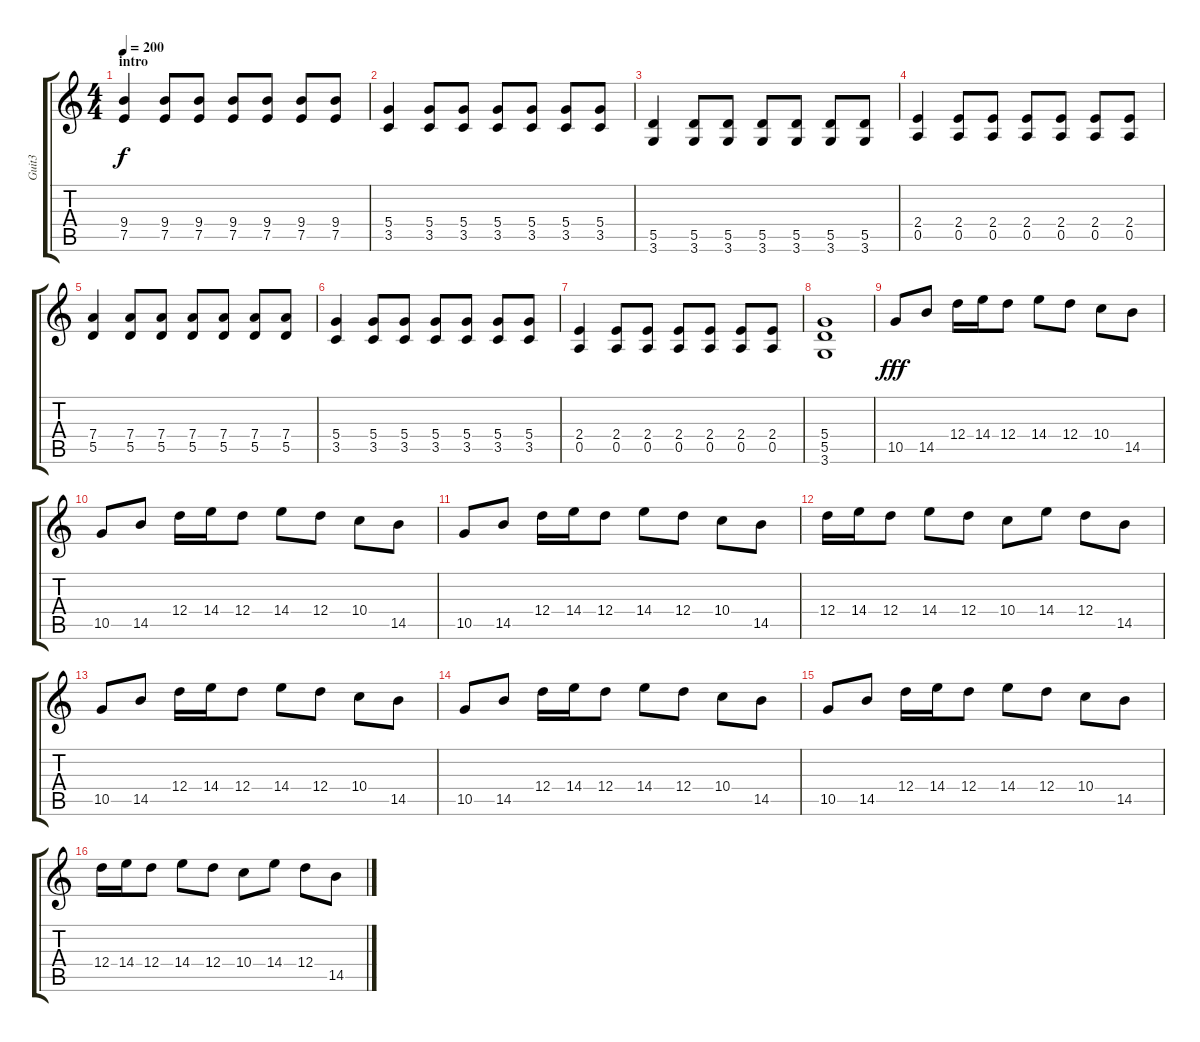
\track ("Guit3" "Guit3") {instrument overdrivenguitar}
\staff {score tabs}
\tuning (E4 B3 G3 D3 A2 E2) {hide}
\ts (4 4)
\section ("" "intro")
\tempo 200
\clef g2
\ks c
(9.4 7.5).4{dy f instrument overdrivenguitar} (9.4 7.5).8 (9.4 7.5).8 (9.4 7.5).8 (9.4 7.5).8 (9.4 7.5).8 (9.4 7.5).8 |
(5.4 3.5).4 (5.4 3.5).8 (5.4 3.5).8 (5.4 3.5).8 (5.4 3.5).8 (5.4 3.5).8 (5.4 3.5).8 |
(5.5 3.6).4 (5.5 3.6).8 (5.5 3.6).8 (5.5 3.6).8 (5.5 3.6).8 (5.5 3.6).8 (5.5 3.6).8 |
(2.4 0.5).4 (2.4 0.5).8 (2.4 0.5).8 (2.4 0.5).8 (2.4 0.5).8 (2.4 0.5).8 (2.4 0.5).8 |
(7.4 5.5).4 (7.4 5.5).8 (7.4 5.5).8 (7.4 5.5).8 (7.4 5.5).8 (7.4 5.5).8 (7.4 5.5).8 |
(5.4 3.5).4 (5.4 3.5).8 (5.4 3.5).8 (5.4 3.5).8 (5.4 3.5).8 (5.4 3.5).8 (5.4 3.5).8 |
(2.4 0.5).4 (2.4 0.5).8 (2.4 0.5).8 (2.4 0.5).8 (2.4 0.5).8 (2.4 0.5).8 (2.4 0.5).8 |
(5.4 5.5 3.6).1 |
10.5.8{dy fff} 14.5.8 12.4.16 14.4.16 12.4.8 14.4.8 12.4.8 10.4.8 14.5.8 |
10.5.8 14.5.8 12.4.16 14.4.16 12.4.8 14.4.8 12.4.8 10.4.8 14.5.8 |
10.5.8 14.5.8 12.4.16 14.4.16 12.4.8 14.4.8 12.4.8 10.4.8 14.5.8 |
12.4.16 14.4.16 12.4.8 14.4.8 12.4.8 10.4.8 14.4.8 12.4.8 14.5.8 |
10.5.8 14.5.8 12.4.16 14.4.16 12.4.8 14.4.8 12.4.8 10.4.8 14.5.8 |
10.5.8 14.5.8 12.4.16 14.4.16 12.4.8 14.4.8 12.4.8 10.4.8 14.5.8 |
10.5.8 14.5.8 12.4.16 14.4.16 12.4.8 14.4.8 12.4.8 10.4.8 14.5.8 |
12.4.16 14.4.16 12.4.8 14.4.8 12.4.8 10.4.8 14.4.8 12.4.8 14.5.8
